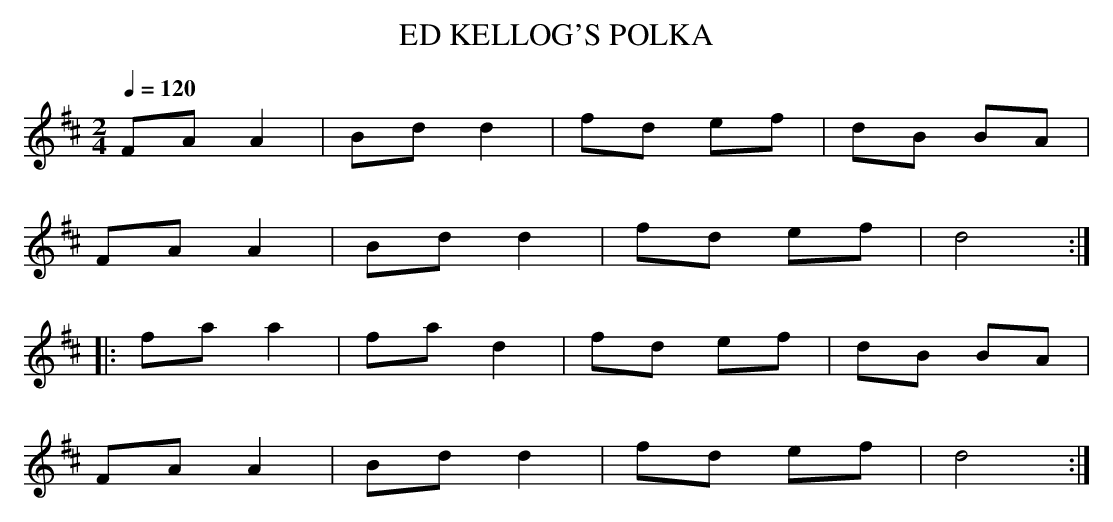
X:1
T:ED KELLOG'S POLKA
Q:1/4=120
M:2/4
L:1/8
K:D
FA A2|Bd d2|fd ef|dB BA |
FA A2|Bd d2|fd ef|d4 :|
|: fa a2|fa d2|fd ef|dB BA |
FA A2|Bd d2|fd ef| d4 :|
